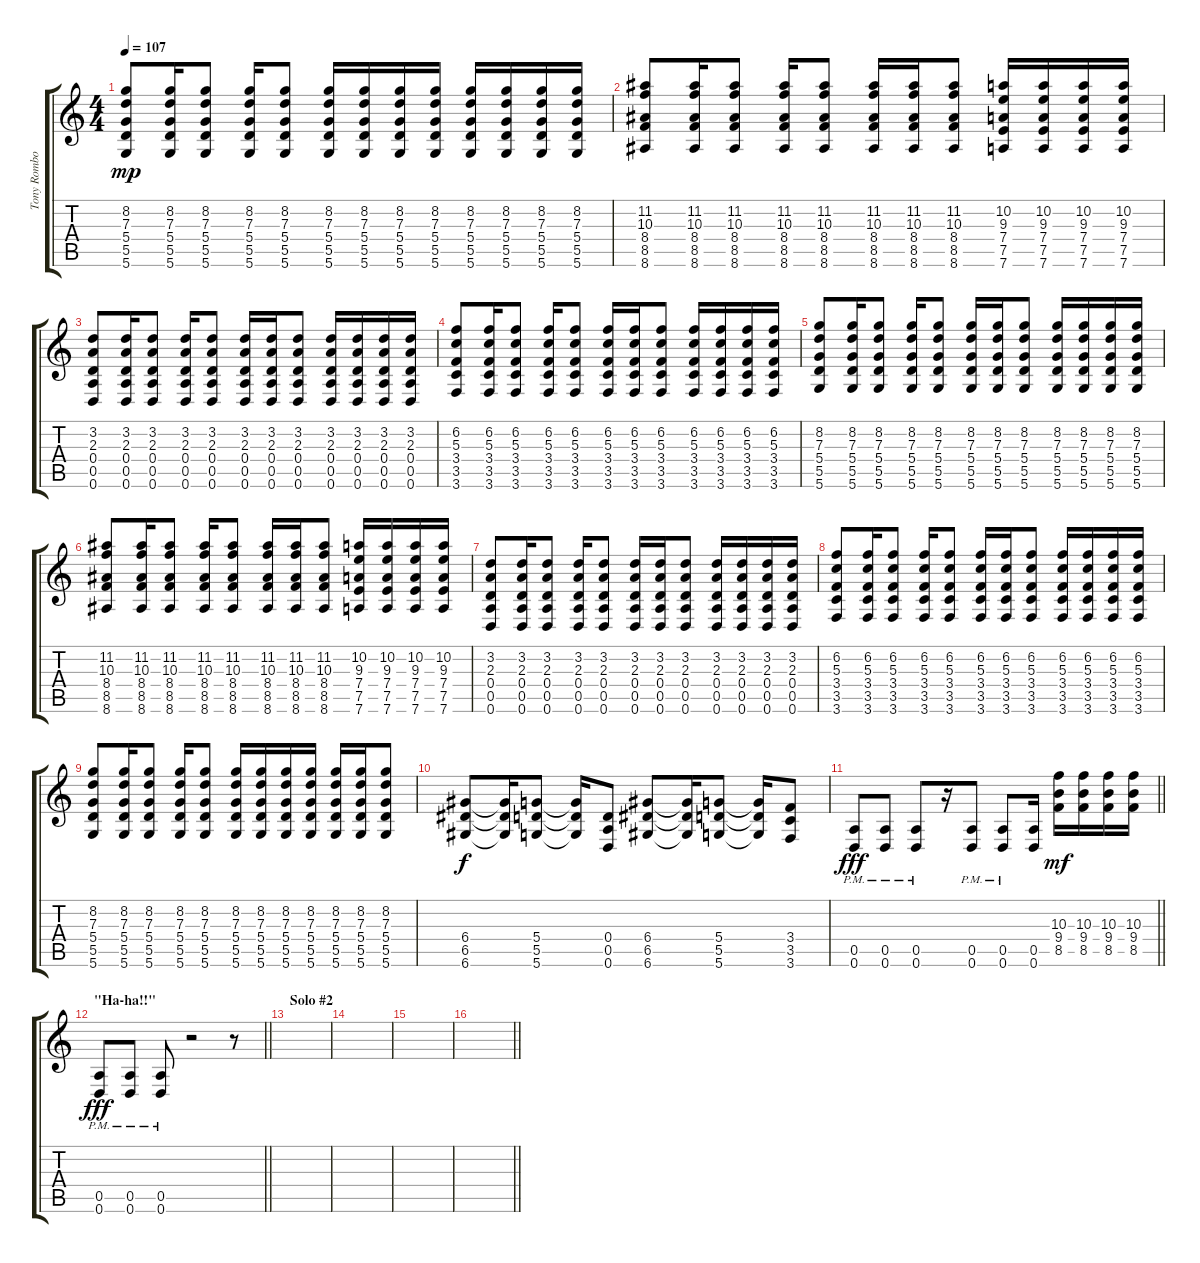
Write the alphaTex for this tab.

\track ("Tony Rombola #1" "Tony Rombo") {instrument distortionguitar}
\staff {score tabs}
\tuning (E4 B3 G3 D3 A2 D2) {hide}
\ts (4 4)
\tempo 107
\clef g2
\ks c
(8.2 7.3 5.4 5.5 5.6).8{dy mp} (8.2 7.3 5.4 5.5 5.6).16 (8.2 7.3 5.4 5.5 5.6).8 (8.2 7.3 5.4 5.5 5.6).16 (8.2 7.3 5.4 5.5 5.6).8 (8.2 7.3 5.4 5.5 5.6).16 (8.2 7.3 5.4 5.5 5.6).16 (8.2 7.3 5.4 5.5 5.6).16 (8.2 7.3 5.4 5.5 5.6).16 (8.2 7.3 5.4 5.5 5.6).16 (8.2 7.3 5.4 5.5 5.6).16 (8.2 7.3 5.4 5.5 5.6).16 (8.2 7.3 5.4 5.5 5.6).16 |
(11.2 10.3 8.4 8.5 8.6).8 (11.2 10.3 8.4 8.5 8.6).16 (11.2 10.3 8.4 8.5 8.6).8 (11.2 10.3 8.4 8.5 8.6).16 (11.2 10.3 8.4 8.5 8.6).8 (11.2 10.3 8.4 8.5 8.6).16 (11.2 10.3 8.4 8.5 8.6).16 (11.2 10.3 8.4 8.5 8.6).8 (10.2 9.3 7.4 7.5 7.6).16 (10.2 9.3 7.4 7.5 7.6).16 (10.2 9.3 7.4 7.5 7.6).16 (10.2 9.3 7.4 7.5 7.6).16 |
(3.2 2.3 0.4 0.5 0.6).8{volume 11} (3.2 2.3 0.4 0.5 0.6).16 (3.2 2.3 0.4 0.5 0.6).8 (3.2 2.3 0.4 0.5 0.6).16 (3.2 2.3 0.4 0.5 0.6).8 (3.2 2.3 0.4 0.5 0.6).16 (3.2 2.3 0.4 0.5 0.6).16 (3.2 2.3 0.4 0.5 0.6).8 (3.2 2.3 0.4 0.5 0.6).16 (3.2 2.3 0.4 0.5 0.6).16 (3.2 2.3 0.4 0.5 0.6).16 (3.2 2.3 0.4 0.5 0.6).16 |
(6.2 5.3 3.4 3.5 3.6).8 (6.2 5.3 3.4 3.5 3.6).16 (6.2 5.3 3.4 3.5 3.6).8 (6.2 5.3 3.4 3.5 3.6).16 (6.2 5.3 3.4 3.5 3.6).8 (6.2 5.3 3.4 3.5 3.6).16 (6.2 5.3 3.4 3.5 3.6).16 (6.2 5.3 3.4 3.5 3.6).8 (6.2 5.3 3.4 3.5 3.6).16 (6.2 5.3 3.4 3.5 3.6).16 (6.2 5.3 3.4 3.5 3.6).16 (6.2 5.3 3.4 3.5 3.6).16 |
(8.2 7.3 5.4 5.5 5.6).8 (8.2 7.3 5.4 5.5 5.6).16 (8.2 7.3 5.4 5.5 5.6).8 (8.2 7.3 5.4 5.5 5.6).16 (8.2 7.3 5.4 5.5 5.6).8 (8.2 7.3 5.4 5.5 5.6).16 (8.2 7.3 5.4 5.5 5.6).16 (8.2 7.3 5.4 5.5 5.6).8 (8.2 7.3 5.4 5.5 5.6).16 (8.2 7.3 5.4 5.5 5.6).16 (8.2 7.3 5.4 5.5 5.6).16 (8.2 7.3 5.4 5.5 5.6).16 |
(11.2 10.3 8.4 8.5 8.6).8 (11.2 10.3 8.4 8.5 8.6).16 (11.2 10.3 8.4 8.5 8.6).8 (11.2 10.3 8.4 8.5 8.6).16 (11.2 10.3 8.4 8.5 8.6).8 (11.2 10.3 8.4 8.5 8.6).16 (11.2 10.3 8.4 8.5 8.6).16 (11.2 10.3 8.4 8.5 8.6).8 (10.2 9.3 7.4 7.5 7.6).16 (10.2 9.3 7.4 7.5 7.6).16 (10.2 9.3 7.4 7.5 7.6).16 (10.2 9.3 7.4 7.5 7.6).16 |
(3.2 2.3 0.4 0.5 0.6).8 (3.2 2.3 0.4 0.5 0.6).16 (3.2 2.3 0.4 0.5 0.6).8 (3.2 2.3 0.4 0.5 0.6).16 (3.2 2.3 0.4 0.5 0.6).8 (3.2 2.3 0.4 0.5 0.6).16 (3.2 2.3 0.4 0.5 0.6).16 (3.2 2.3 0.4 0.5 0.6).8 (3.2 2.3 0.4 0.5 0.6).16 (3.2 2.3 0.4 0.5 0.6).16 (3.2 2.3 0.4 0.5 0.6).16 (3.2 2.3 0.4 0.5 0.6).16 |
(6.2 5.3 3.4 3.5 3.6).8 (6.2 5.3 3.4 3.5 3.6).16 (6.2 5.3 3.4 3.5 3.6).8 (6.2 5.3 3.4 3.5 3.6).16 (6.2 5.3 3.4 3.5 3.6).8 (6.2 5.3 3.4 3.5 3.6).16 (6.2 5.3 3.4 3.5 3.6).16 (6.2 5.3 3.4 3.5 3.6).8 (6.2 5.3 3.4 3.5 3.6).16 (6.2 5.3 3.4 3.5 3.6).16 (6.2 5.3 3.4 3.5 3.6).16 (6.2 5.3 3.4 3.5 3.6).16 |
(8.2 7.3 5.4 5.5 5.6).8 (8.2 7.3 5.4 5.5 5.6).16 (8.2 7.3 5.4 5.5 5.6).8 (8.2 7.3 5.4 5.5 5.6).16 (8.2 7.3 5.4 5.5 5.6).8 (8.2 7.3 5.4 5.5 5.6).16 (8.2 7.3 5.4 5.5 5.6).16 (8.2 7.3 5.4 5.5 5.6).16 (8.2 7.3 5.4 5.5 5.6).16 (8.2 7.3 5.4 5.5 5.6).16 (8.2 7.3 5.4 5.5 5.6).16 (8.2 7.3 5.4 5.5 5.6).8 |
(6.4 6.5 6.6).8{dy f} (6.4{t} 6.5{t} 6.6{t}).16 (5.4 5.5 5.6).8 (5.4{t} 5.5{t} 5.6{t}).16 (0.4 0.5 0.6).8 (6.4 6.5 6.6).8 (6.4{t} 6.5{t} 6.6{t}).16 (5.4 5.5 5.6).8 (5.4{t} 5.5{t} 5.6{t}).16 (3.4 3.5 3.6).8 |
\barLineRight lightlight
(0.5{pm} 0.6{pm}).8{dy fff} (0.5{pm} 0.6{pm}).8 (0.5{pm} 0.6{pm}).8 r.16 (0.5{pm} 0.6{pm}).8 (0.5{pm} 0.6{pm}).8 (0.5 0.6).16 (10.3 9.4 8.5).16{dy mf} (10.3 9.4 8.5).16 (10.3 9.4 8.5).16 (10.3 9.4 8.5).16 |
\section ("" "\"Ha-ha!!\"")
\barLineRight lightlight
(0.5{pm} 0.6{pm}).8{dy fff} (0.5{pm} 0.6{pm}).8 (0.5{pm} 0.6{pm}).8 r.2 r.8 |
\section ("" "Solo #2")
|
|
|
\barLineRight lightlight
